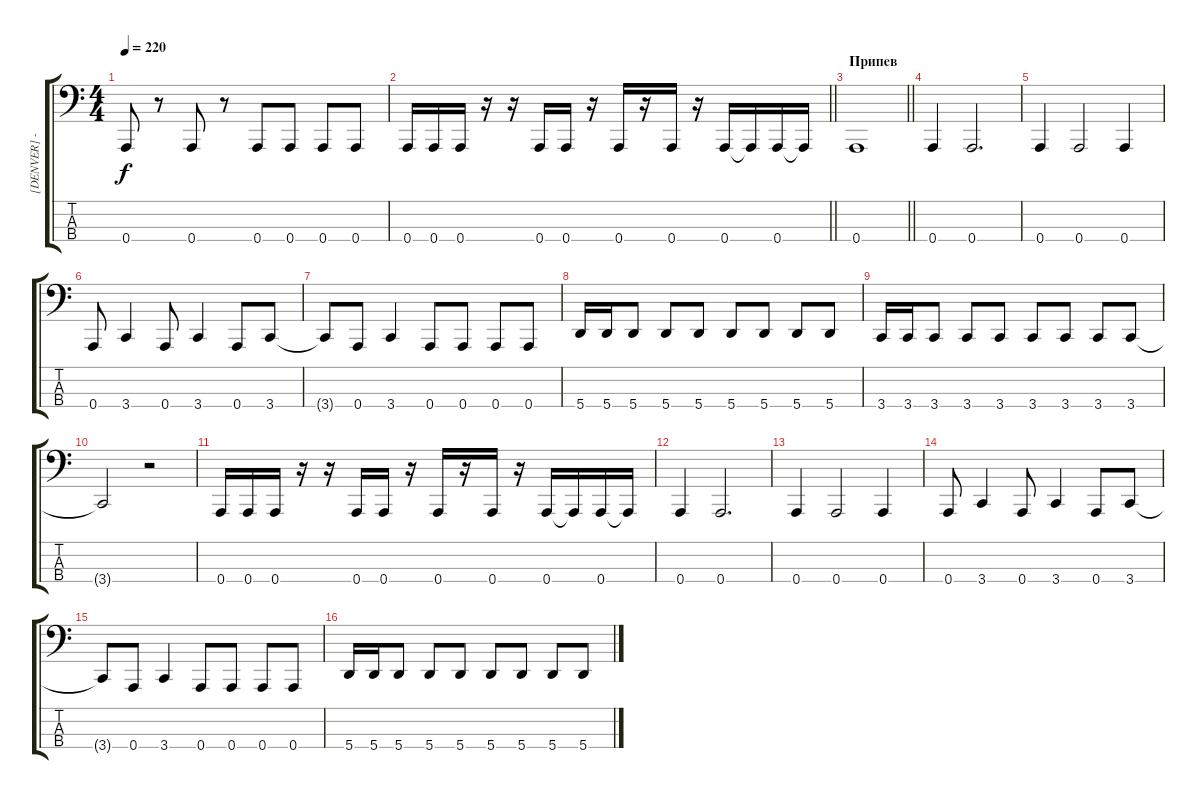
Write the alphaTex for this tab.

\track ("[DENVER] - Bass " "[DENVER] -") {instrument electricbassfinger}
\staff {score tabs}
\tuning (D2 A1 E1 A0) {hide}
\ts (4 4)
\tempo 220
\clef f4
\ks c
0.4.8{dy f} r.8 0.4.8 r.8 0.4.8 0.4.8 0.4.8 0.4.8 |
\barLineRight lightlight
0.4.16 0.4.16 0.4.16 r.16 r.16 0.4.16 0.4.16 r.16 0.4.16 r.16 0.4.16 r.16 0.4.16 0.4{t}.16 0.4.16 0.4{t}.16 |
\section ("" "Припев")
\barLineRight lightlight
0.4.1 |
0.4.4 0.4.2{d} |
0.4.4 0.4.2 0.4.4 |
0.4.8 3.4.4 0.4.8 3.4.4 0.4.8 3.4.8 |
3.4{t}.8 0.4.8 3.4.4 0.4.8 0.4.8 0.4.8 0.4.8 |
5.4.16 5.4.16 5.4.8 5.4.8 5.4.8 5.4.8 5.4.8 5.4.8 5.4.8 |
3.4.16 3.4.16 3.4.8 3.4.8 3.4.8 3.4.8 3.4.8 3.4.8 3.4.8 |
3.4{t}.2 r.2 |
0.4.16 0.4.16 0.4.16 r.16 r.16 0.4.16 0.4.16 r.16 0.4.16 r.16 0.4.16 r.16 0.4.16 0.4{t}.16 0.4.16 0.4{t}.16 |
0.4.4 0.4.2{d} |
0.4.4 0.4.2 0.4.4 |
0.4.8 3.4.4 0.4.8 3.4.4 0.4.8 3.4.8 |
3.4{t}.8 0.4.8 3.4.4 0.4.8 0.4.8 0.4.8 0.4.8 |
5.4.16 5.4.16 5.4.8 5.4.8 5.4.8 5.4.8 5.4.8 5.4.8 5.4.8
